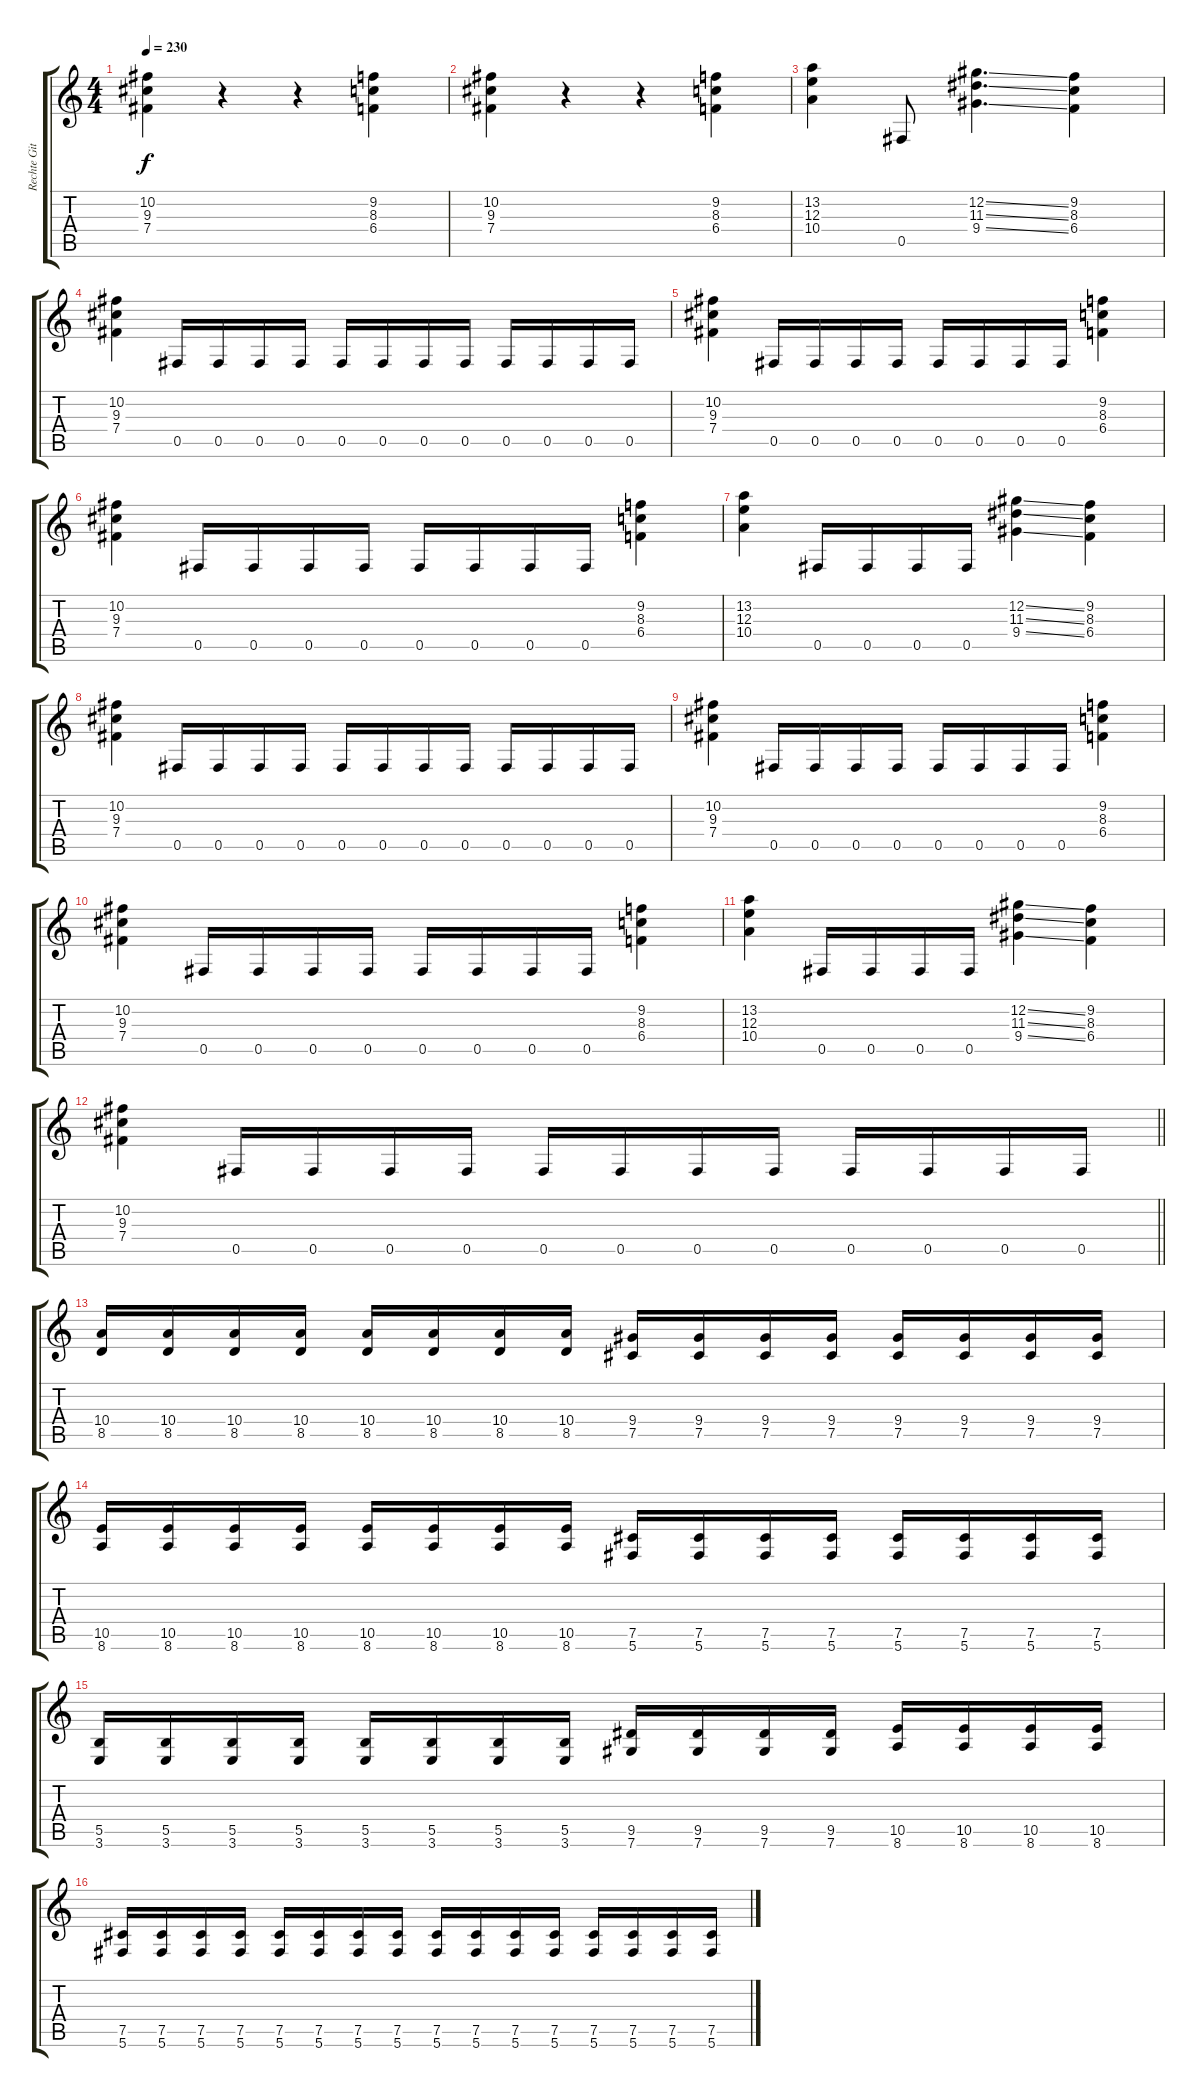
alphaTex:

\track ("Rechte Gitarre" "Rechte Git") {instrument distortionguitar}
\staff {score tabs}
\tuning (Db4 Ab3 E3 B2 Gb2 Db2) {hide}
\ts (4 4)
\section ("" "")
\tempo 230
\clef g2
\ks c
(10.2 9.3 7.4).4{dy f} r.4 r.4 (9.2 8.3 6.4).4 |
(10.2 9.3 7.4).4 r.4 r.4 (9.2 8.3 6.4).4 |
(13.2 12.3 10.4).4 0.5.8 (12.2{ss} 11.3{ss} 9.4{ss}).4{d} (9.2 8.3 6.4).4 |
(10.2 9.3 7.4).4 0.5.16 0.5.16 0.5.16 0.5.16 0.5.16 0.5.16 0.5.16 0.5.16 0.5.16 0.5.16 0.5.16 0.5.16 |
(10.2 9.3 7.4).4 0.5.16 0.5.16 0.5.16 0.5.16 0.5.16 0.5.16 0.5.16 0.5.16 (9.2 8.3 6.4).4 |
(10.2 9.3 7.4).4 0.5.16 0.5.16 0.5.16 0.5.16 0.5.16 0.5.16 0.5.16 0.5.16 (9.2 8.3 6.4).4 |
(13.2 12.3 10.4).4 0.5.16 0.5.16 0.5.16 0.5.16 (12.2{ss} 11.3{ss} 9.4{ss}).4 (9.2 8.3 6.4).4 |
(10.2 9.3 7.4).4 0.5.16 0.5.16 0.5.16 0.5.16 0.5.16 0.5.16 0.5.16 0.5.16 0.5.16 0.5.16 0.5.16 0.5.16 |
(10.2 9.3 7.4).4 0.5.16 0.5.16 0.5.16 0.5.16 0.5.16 0.5.16 0.5.16 0.5.16 (9.2 8.3 6.4).4 |
(10.2 9.3 7.4).4 0.5.16 0.5.16 0.5.16 0.5.16 0.5.16 0.5.16 0.5.16 0.5.16 (9.2 8.3 6.4).4 |
(13.2 12.3 10.4).4 0.5.16 0.5.16 0.5.16 0.5.16 (12.2{ss} 11.3{ss} 9.4{ss}).4 (9.2 8.3 6.4).4 |
\barLineRight lightlight
(10.2 9.3 7.4).4 0.5.16 0.5.16 0.5.16 0.5.16 0.5.16 0.5.16 0.5.16 0.5.16 0.5.16 0.5.16 0.5.16 0.5.16 |
\section ("" "")
(10.4 8.5).16 (10.4 8.5).16 (10.4 8.5).16 (10.4 8.5).16 (10.4 8.5).16 (10.4 8.5).16 (10.4 8.5).16 (10.4 8.5).16 (9.4 7.5).16 (9.4 7.5).16 (9.4 7.5).16 (9.4 7.5).16 (9.4 7.5).16 (9.4 7.5).16 (9.4 7.5).16 (9.4 7.5).16 |
(10.5 8.6).16 (10.5 8.6).16 (10.5 8.6).16 (10.5 8.6).16 (10.5 8.6).16 (10.5 8.6).16 (10.5 8.6).16 (10.5 8.6).16 (7.5 5.6).16 (7.5 5.6).16 (7.5 5.6).16 (7.5 5.6).16 (7.5 5.6).16 (7.5 5.6).16 (7.5 5.6).16 (7.5 5.6).16 |
(5.5 3.6).16 (5.5 3.6).16 (5.5 3.6).16 (5.5 3.6).16 (5.5 3.6).16 (5.5 3.6).16 (5.5 3.6).16 (5.5 3.6).16 (9.5 7.6).16 (9.5 7.6).16 (9.5 7.6).16 (9.5 7.6).16 (10.5 8.6).16 (10.5 8.6).16 (10.5 8.6).16 (10.5 8.6).16 |
(7.5 5.6).16 (7.5 5.6).16 (7.5 5.6).16 (7.5 5.6).16 (7.5 5.6).16 (7.5 5.6).16 (7.5 5.6).16 (7.5 5.6).16 (7.5 5.6).16 (7.5 5.6).16 (7.5 5.6).16 (7.5 5.6).16 (7.5 5.6).16 (7.5 5.6).16 (7.5 5.6).16 (7.5 5.6).16
